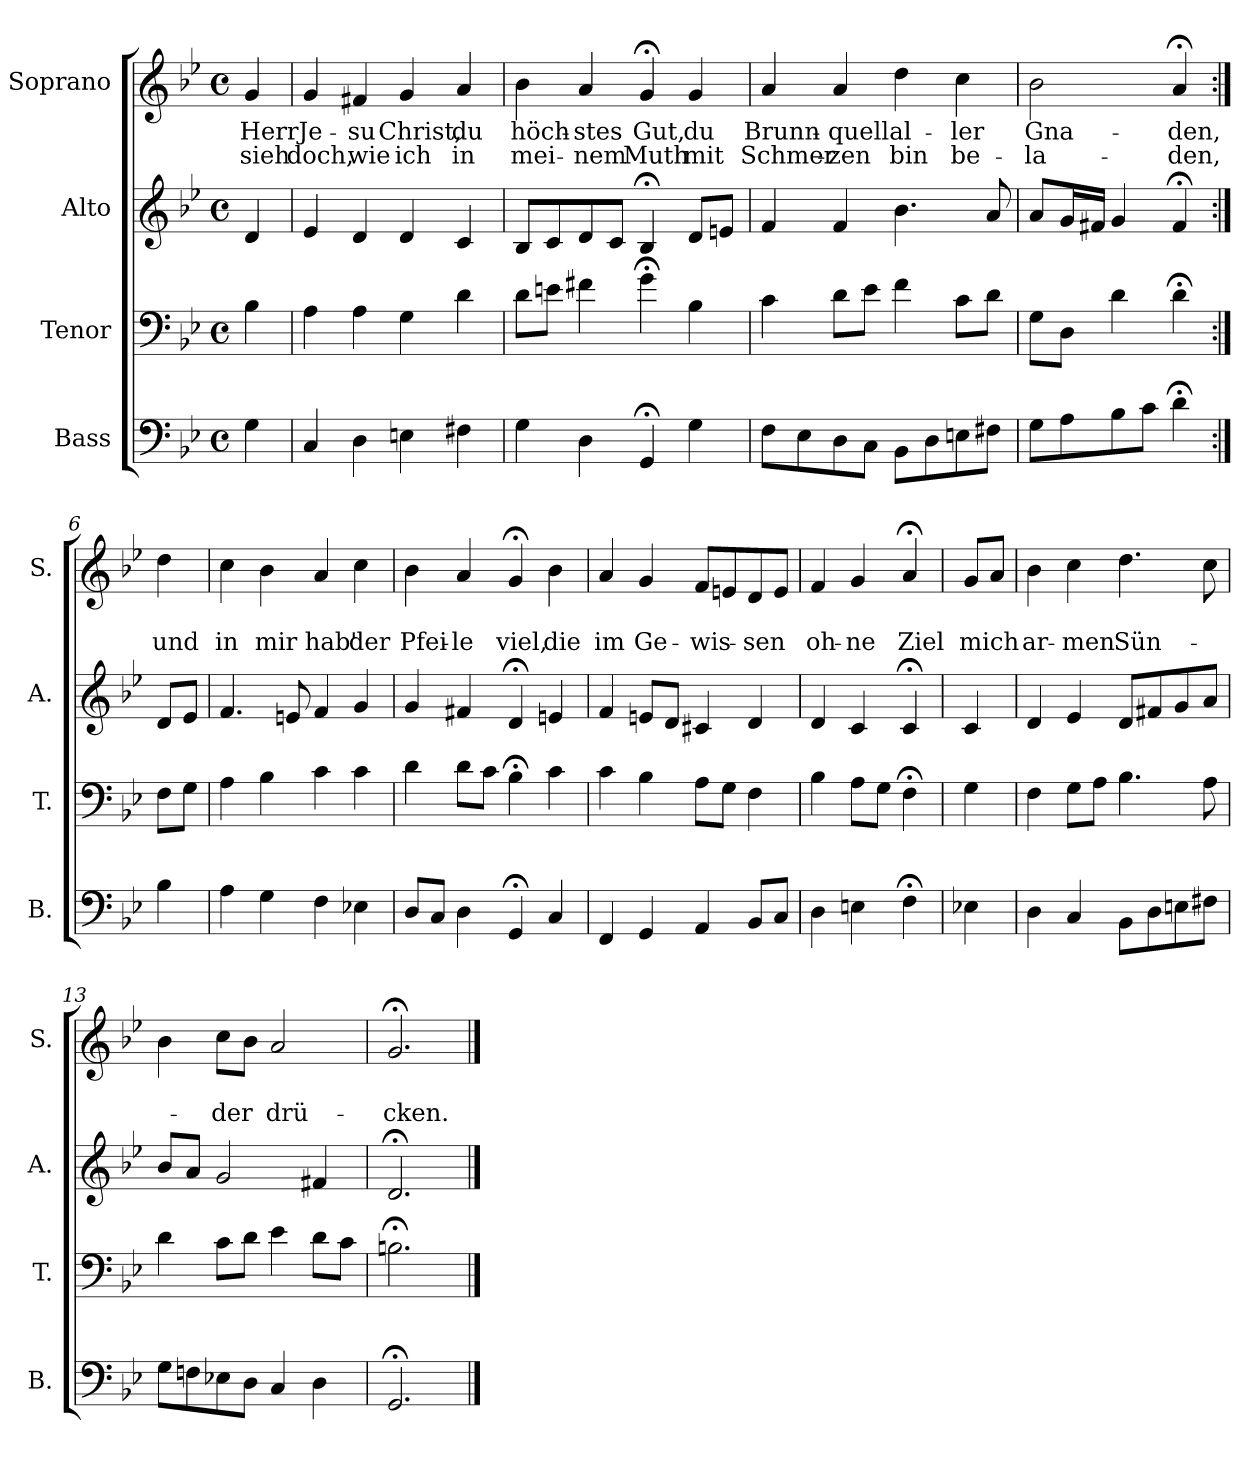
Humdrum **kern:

**kern	**kern	**kern	**kern	**text	**text
*part4	*part3	*part2	*part1	*part1	*part1
*staff4	*staff3	*staff2	*staff1	*staff1	*staff1
*I"Bass	*I"Tenor	*I"Alto	*I"Soprano	*	*
*I'B.	*I'T.	*I'A.	*I'S.	*	*
*clefF4	*clefF4	*clefG2	*clefG2	*	*
*k[b-e-]	*k[b-e-]	*k[b-e-]	*k[b-e-]	*	*
*B-:	*B-:	*B-:	*g:	*	*
*M4/4	*M4/4	*M4/4	*M4/4	*	*
*met(c)	*met(c)	*met(c)	*met(c)	*	*
=1	=1	=1	=1	=1	=1
!	!	!	!	!LO:LY:b	!LO:LY:b
4G\	4B-\	4d/	4g/	Herr	sieh
=2	=2	=2	=2	=2	=2
!	!	!	!	!LO:LY:b	!LO:LY:b
4C/	4A\	4e-/	4g/	Je-	doch,
!	!	!	!	!LO:LY:b	!LO:LY:b
4D\	4A\	4d/	4f#X/	-su	wie
!	!	!	!	!LO:LY:b	!LO:LY:b
4En\	4G\	4d/	4g/	Christ,	ich
!	!	!	!	!LO:LY:b	!LO:LY:b
4F#X\	4d\	4c/	4a/	du	in
=3	=3	=3	=3	=3	=3
!	!	!	!	!LO:LY:b	!LO:LY:b
4G\	8d\L	8B-/L	4b-\	höch-	mei-
.	8en\J	8c/	.	.	.
!	!	!	!	!LO:LY:b	!LO:LY:b
4D\	4f#X\	8d/	4a/	-stes	-nem
.	.	8c/J	.	.	.
!	!	!	!	!LO:LY:b	!LO:LY:b
4GG;</	4g;<\	4B-;</	4g;</	Gut,	Muth
!	!	!	!	!LO:LY:b	!LO:LY:b
4G\	4B-\	8d/L	4g/	du	mit
.	.	8en/J	.	.	.
=4	=4	=4	=4	=4	=4
!	!	!	!	!LO:LY:b	!LO:LY:b
8F\L	4c\	4f/	4a/	Brunn-	Schmer-
8E-\	.	.	.	.	.
!	!	!	!	!LO:LY:b	!LO:LY:b
8D\	8d\L	4f/	4a/	-quell	-zen
8C\J	8e-\J	.	.	.	.
!	!	!	!	!LO:LY:b	!LO:LY:b
8BB-\L	4f\	4.b-\	4dd\	al-	bin
8D\	.	.	.	.	.
!	!	!	!	!LO:LY:b	!LO:LY:b
8En\	8c\L	.	4cc\	-ler	be-
8F#X\J	8d\J	8a/	.	.	.
!!LO:LB:g=z
=5	=5	=5	=5	=5	=5
!	!	!	!	!LO:LY:b	!LO:LY:b
8G\L	8G\L	8a/L	2b-\	Gna-	-la-
8A\	8D\J	16g/L	.	.	.
.	.	16f#X/JJ	.	.	.
8B-\	4d\	4g/	.	.	.
8c\J	.	.	.	.	.
!	!	!	!	!LO:LY:b	!LO:LY:b
4d;<\	4d;<\	4f#;</	4a;</	-den,	-den,
!!LO:LB:g=z
=6:|!	=6:|!	=6:|!	=6:|!	=6:|!	=6:|!
!	!	!	!	!	!LO:LY:b
4B-\	8F\L	8d/L	4dd\	.	und
.	8G\J	8e-/J	.	.	.
=7	=7	=7	=7	=7	=7
!	!	!	!	!	!LO:LY:b
4A\	4A\	4.f/	4cc\	.	in
!	!	!	!	!	!LO:LY:b
4G\	4B-\	.	4b-\	.	mir
.	.	8en/	.	.	.
!	!	!	!	!	!LO:LY:b
4F\	4c\	4f/	4a/	.	hab'
!	!	!	!	!	!LO:LY:b
4E-X\	4c\	4g/	4cc\	.	der
=8	=8	=8	=8	=8	=8
!	!	!	!	!	!LO:LY:b
8D/L	4d\	4g/	4b-\	.	Pfei-
8C/J	.	.	.	.	.
!	!	!	!	!	!LO:LY:b
4D\	8d\L	4f#X/	4a/	.	-le
.	8c\J	.	.	.	.
!	!	!	!	!	!LO:LY:b
4GG;</	4B-;<\	4d;</	4g;</	.	viel,
!	!	!	!	!	!LO:LY:b
4C/	4c\	4en/	4b-\	.	die
=9	=9	=9	=9	=9	=9
!	!	!	!	!	!LO:LY:b
4FF/	4c\	4f/	4a/	.	im
!	!	!	!	!	!LO:LY:b
4GG/	4B-\	8en/L	4g/	.	Ge-
.	.	8d/J	.	.	.
!	!	!	!	!	!LO:LY:b
4AA/	8A\L	4c#X/	8f/L	.	-wis-
.	8G\J	.	8en/	.	.
!	!	!	!	!	!LO:LY:b
8BB-/L	4F\	4d/	8d/	.	-sen
8C/J	.	.	8e/J	.	.
=10	=10	=10	=10	=10	=10
!	!	!	!	!	!LO:LY:b
4D\	4B-\	4d/	4f/	.	oh-
!	!	!	!	!	!LO:LY:b
4En\	8A\L	4c/	4g/	.	-ne
.	8G\J	.	.	.	.
!	!	!	!	!	!LO:LY:b
4F;<\	4F;<\	4c;</	4a;</	.	Ziel
!!LO:PB:g=z
=11	=11	=11	=11	=11	=11
!	!	!	!	!	!LO:LY:b
4E-X\	4G\	4c/	8g/L	.	mich
.	.	.	8a/J	.	.
=12	=12	=12	=12	=12	=12
!	!	!	!	!	!LO:LY:b
4D\	4F\	4d/	4b-\	.	ar-
!	!	!	!	!	!LO:LY:b
4C/	8G\L	4e-/	4cc\	.	-men
.	8A\J	.	.	.	.
!	!	!	!	!	!LO:LY:b
8BB-\L	4.B-\	8d/L	4.dd\	.	Sün-
8D\	.	8f#X/	.	.	.
8En\	.	8g/	.	.	.
8F#X\J	8A\	8a/J	8cc\	.	.
=13	=13	=13	=13	=13	=13
8G\L	4d\	8b-/L	4b-\	.	.
8Fn\	.	8a/J	.	.	.
!	!	!	!	!	!LO:LY:b
8E-X\	8c\L	2g/	8cc\L	.	-der
8D\J	8d\J	.	8b-\J	.	.
!	!	!	!	!	!LO:LY:b
4C/	4e-\	.	2a/	.	drü-
4D\	8d\L	4f#X/	.	.	.
.	8c\J	.	.	.	.
=14	=14	=14	=14	=14	=14
!	!	!	!	!	!LO:LY:b
2.GG;</	2.Bn;<\	2.d;</	2.g;</	.	-cken.
==	==	==	==	==	==
*-	*-	*-	*-	*-	*-
